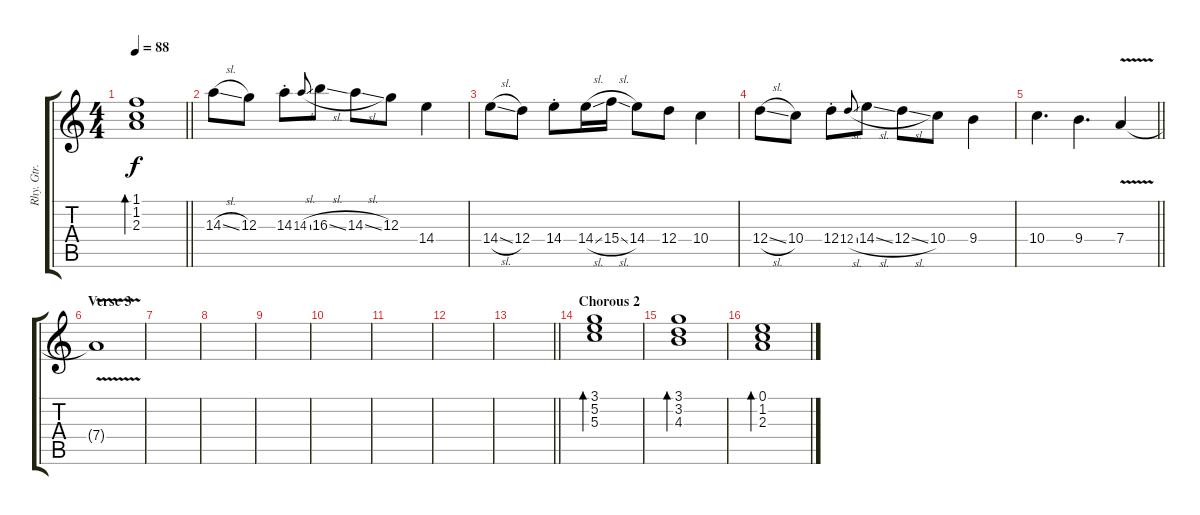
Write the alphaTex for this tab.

\track ("Rhy. Gtr. 2" "Rhy. Gtr. ") {instrument electricguitarjazz}
\staff {score tabs}
\tuning (E4 B3 G3 D3 A2 E2) {hide}
\ts (4 4)
\tempo 88
\clef g2
\barLineRight lightlight
\ks c
(1.1 1.2 2.3).1{bd 240 dy f} |
\section ("" "")
14.3{sl}.8{volume 11} 12.3.8 14.3{st}.8 14.3{sl}.8{gr onbeat} 16.3{sl}.8 14.3{sl}.8 12.3.8 14.4.4 |
14.4{sl}.8 12.4.8 14.4{st}.8 14.4{sl}.16 15.4{sl}.16 14.4.8 12.4.8 10.4.4 |
12.4{sl}.8 10.4.8 12.4{st}.8 12.4{sl}.8{gr onbeat} 14.4{sl}.8 12.4{sl}.8 10.4.8 9.4.4 |
\barLineRight lightlight
10.4.4{d} 9.4.4{d} 7.4{v}.4 |
\section ("" "Verse 3")
7.4{t}.1 |
|
|
|
|
|
|
\barLineRight lightlight
|
\section ("" "Chorous 2")
(3.1 5.2 5.3).1{bd 240 volume 5} |
(3.1 3.2 4.3).1{bd 240} |
(0.1 1.2 2.3).1{bd 240}
